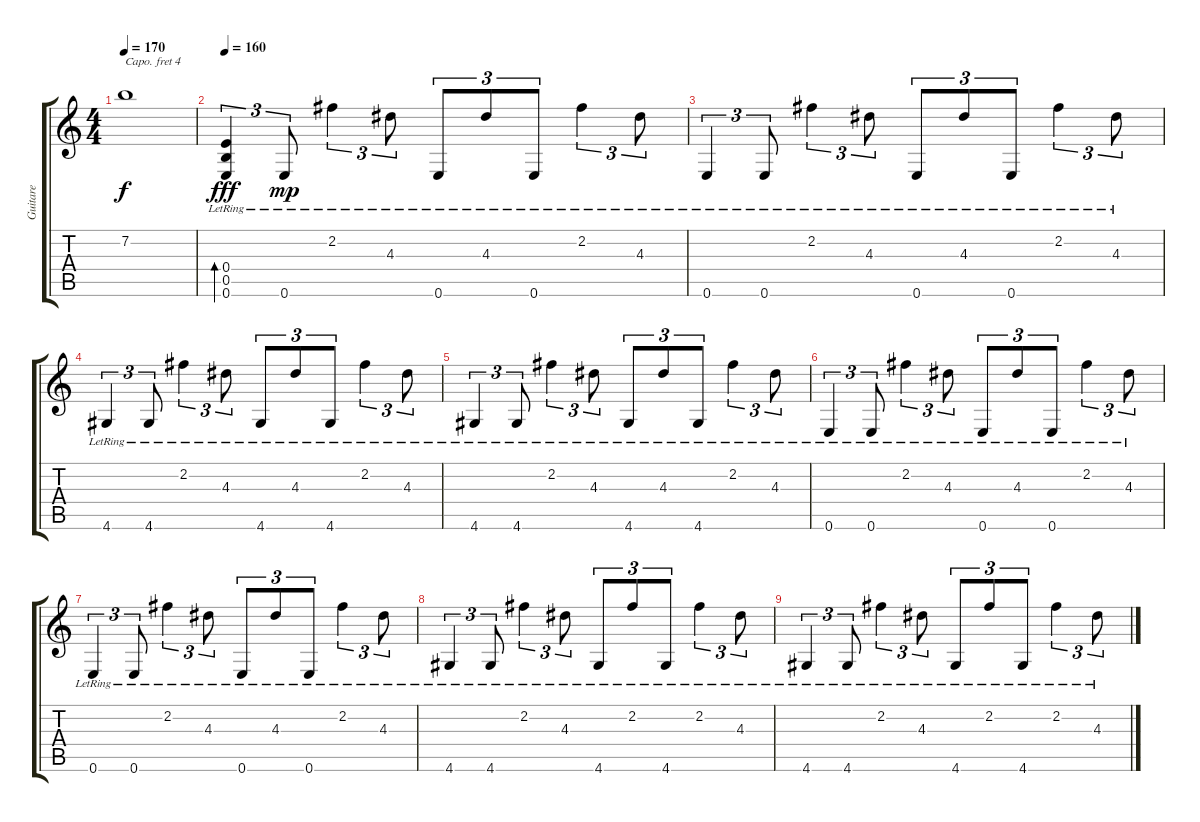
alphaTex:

\track ("Guitare" "Guitare") {instrument acousticguitarsteel}
\staff {score tabs}
\capo 4
\tuning (E4 C4 G3 C3 G2 C2) {hide}
\ts (4 4)
\tempo 170
\clef g2
\ks c
7.2{t}.1{dy f} |
\tempo 160
(0.4{lr} 0.5{lr} 0.6{lr}).4{tu (3 2) bd 60 dy fff} 0.6{lr}.8{tu (3 2) dy mp} 2.2{lr}.4{tu (3 2)} 4.3{lr}.8{tu (3 2)} 0.6{lr}.8{tu (3 2)} 4.3{lr}.8{tu (3 2)} 0.6{lr}.8{tu (3 2)} 2.2{lr}.4{tu (3 2)} 4.3{lr}.8{tu (3 2)} |
0.6{lr}.4{tu (3 2)} 0.6{lr}.8{tu (3 2)} 2.2{lr}.4{tu (3 2)} 4.3{lr}.8{tu (3 2)} 0.6{lr}.8{tu (3 2)} 4.3{lr}.8{tu (3 2)} 0.6{lr}.8{tu (3 2)} 2.2{lr}.4{tu (3 2)} 4.3{lr}.8{tu (3 2)} |
4.6{lr}.4{tu (3 2)} 4.6{lr}.8{tu (3 2)} 2.2{lr}.4{tu (3 2)} 4.3{lr}.8{tu (3 2)} 4.6{lr}.8{tu (3 2)} 4.3{lr}.8{tu (3 2)} 4.6{lr}.8{tu (3 2)} 2.2{lr}.4{tu (3 2)} 4.3{lr}.8{tu (3 2)} |
4.6{lr}.4{tu (3 2)} 4.6{lr}.8{tu (3 2)} 2.2{lr}.4{tu (3 2)} 4.3{lr}.8{tu (3 2)} 4.6{lr}.8{tu (3 2)} 4.3{lr}.8{tu (3 2)} 4.6{lr}.8{tu (3 2)} 2.2{lr}.4{tu (3 2)} 4.3{lr}.8{tu (3 2)} |
0.6{lr}.4{tu (3 2)} 0.6{lr}.8{tu (3 2)} 2.2{lr}.4{tu (3 2)} 4.3{lr}.8{tu (3 2)} 0.6{lr}.8{tu (3 2)} 4.3{lr}.8{tu (3 2)} 0.6{lr}.8{tu (3 2)} 2.2{lr}.4{tu (3 2)} 4.3{lr}.8{tu (3 2)} |
0.6{lr}.4{tu (3 2)} 0.6{lr}.8{tu (3 2)} 2.2{lr}.4{tu (3 2)} 4.3{lr}.8{tu (3 2)} 0.6{lr}.8{tu (3 2)} 4.3{lr}.8{tu (3 2)} 0.6{lr}.8{tu (3 2)} 2.2{lr}.4{tu (3 2)} 4.3{lr}.8{tu (3 2)} |
4.6{lr}.4{tu (3 2)} 4.6{lr}.8{tu (3 2)} 2.2{lr}.4{tu (3 2)} 4.3{lr}.8{tu (3 2)} 4.6{lr}.8{tu (3 2)} 2.2{lr}.8{tu (3 2)} 4.6{lr}.8{tu (3 2)} 2.2{lr}.4{tu (3 2)} 4.3{lr}.8{tu (3 2)} |
4.6{lr}.4{tu (3 2)} 4.6{lr}.8{tu (3 2)} 2.2{lr}.4{tu (3 2)} 4.3{lr}.8{tu (3 2)} 4.6{lr}.8{tu (3 2)} 2.2{lr}.8{tu (3 2)} 4.6{lr}.8{tu (3 2)} 2.2{lr}.4{tu (3 2)} 4.3{lr}.8{tu (3 2)}
